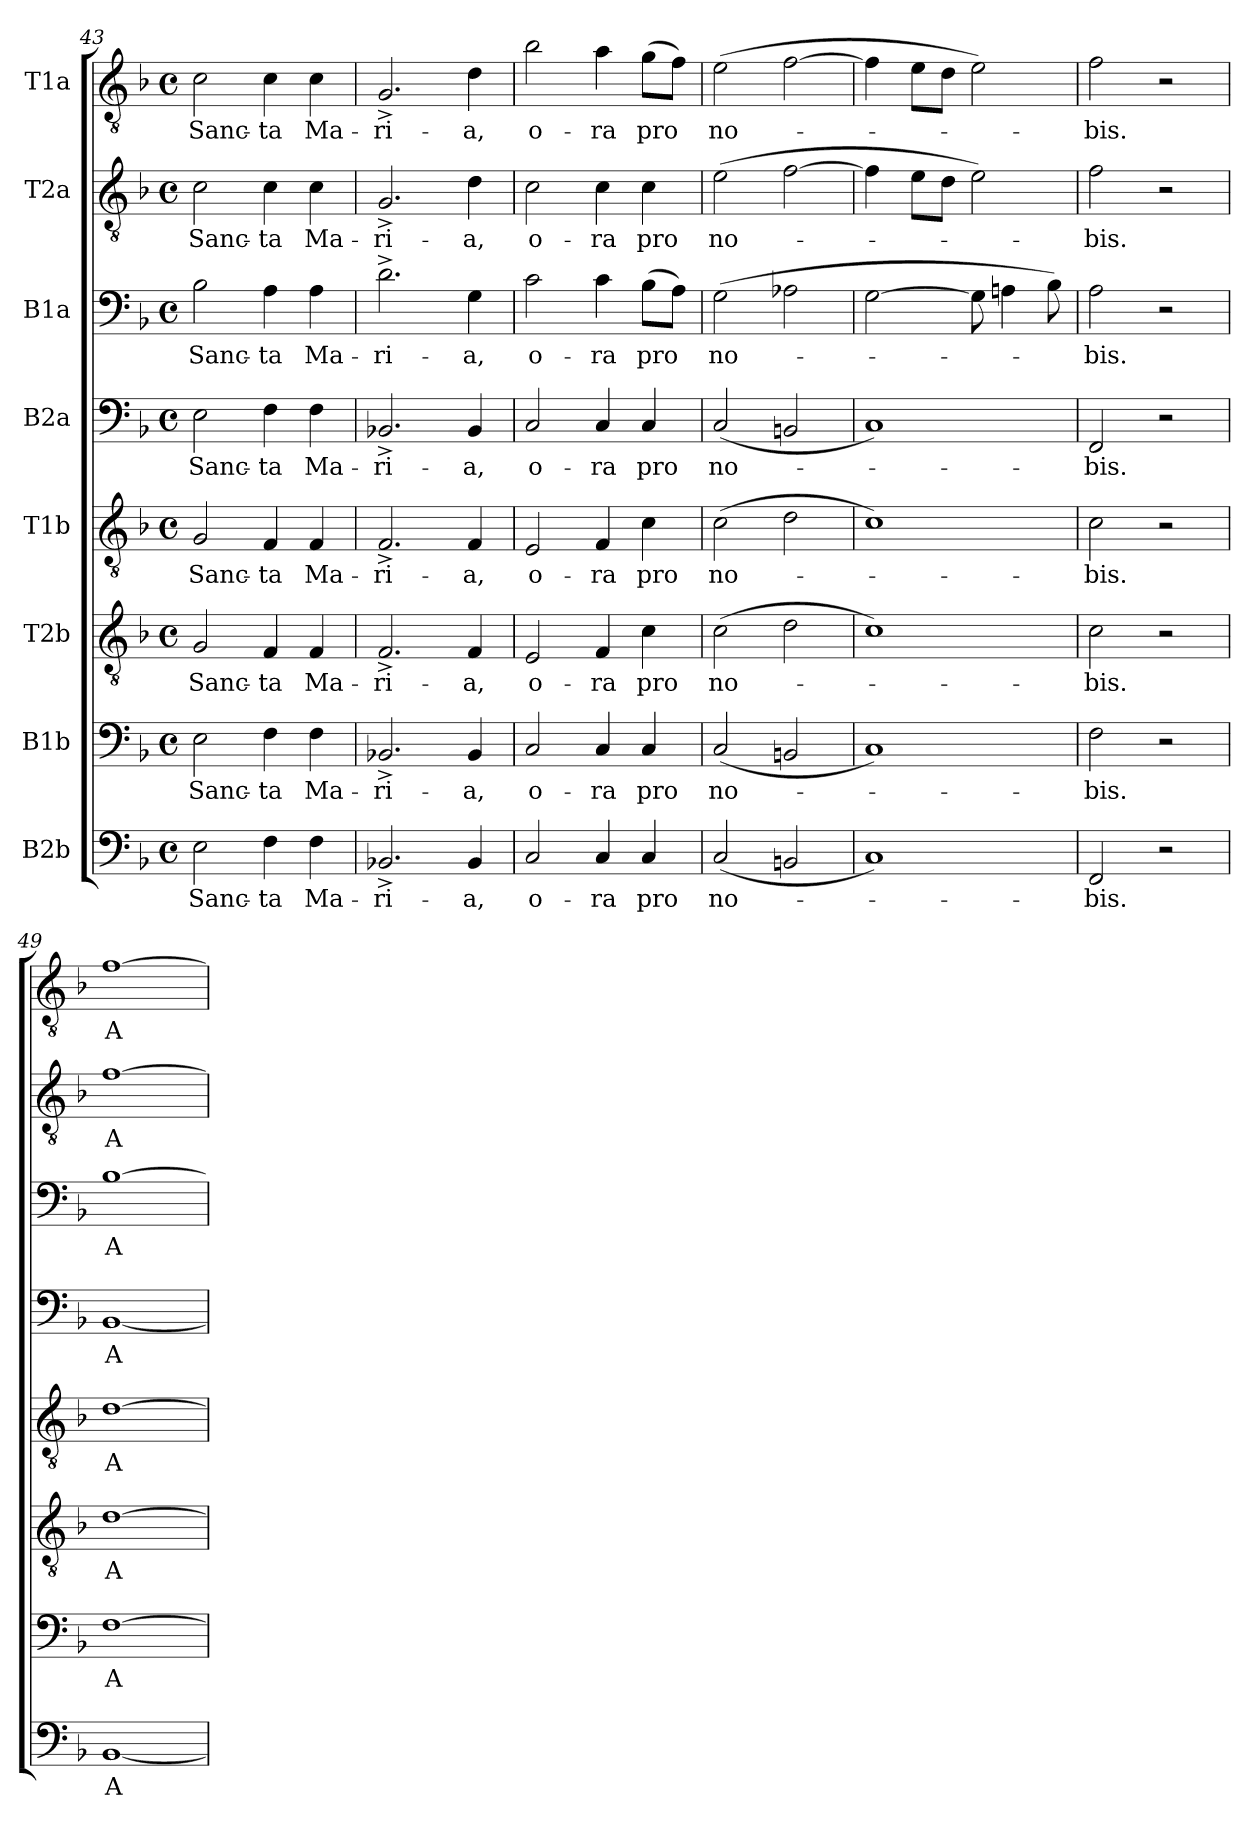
**kern	**text	**kern	**text	**kern	**text	**kern	**text	**kern	**text	**kern	**text	**kern	**text	**kern	**text
*part8	*part8	*part7	*part7	*part6	*part6	*part5	*part5	*part4	*part4	*part3	*part3	*part2	*part2	*part1	*part1
*staff8	*staff8	*staff7	*staff7	*staff6	*staff6	*staff5	*staff5	*staff4	*staff4	*staff3	*staff3	*staff2	*staff2	*staff1	*staff1
*I"B2b	*	*I"B1b	*	*I"T2b	*	*I"T1b	*	*I"B2a	*	*I"B1a	*	*I"T2a	*	*I"T1a	*
*clefF4	*	*clefF4	*	*clefGv2	*	*clefGv2	*	*clefF4	*	*clefF4	*	*clefGv2	*	*clefGv2	*
*k[b-]	*	*k[b-]	*	*k[b-]	*	*k[b-]	*	*k[b-]	*	*k[b-]	*	*k[b-]	*	*k[b-]	*
*M4/4	*	*M4/4	*	*M4/4	*	*M4/4	*	*M4/4	*	*M4/4	*	*M4/4	*	*M4/4	*
*met(c)	*	*met(c)	*	*met(c)	*	*met(c)	*	*met(c)	*	*met(c)	*	*met(c)	*	*met(c)	*
=43	=43	=43	=43	=43	=43	=43	=43	=43	=43	=43	=43	=43	=43	=43	=43
!	!LO:LY:b	!	!LO:LY:b	!	!LO:LY:b	!	!LO:LY:b	!	!LO:LY:b	!	!LO:LY:b	!	!LO:LY:b	!	!LO:LY:b
2E\	Sanc-	2E\	Sanc-	2G/	Sanc-	2G/	Sanc-	2E\	Sanc-	2B-\	Sanc-	2c\	Sanc-	2c\	Sanc-
!	!LO:LY:b	!	!LO:LY:b	!	!LO:LY:b	!	!LO:LY:b	!	!LO:LY:b	!	!LO:LY:b	!	!LO:LY:b	!	!LO:LY:b
4F\	-ta	4F\	-ta	4F/	-ta	4F/	-ta	4F\	-ta	4A\	-ta	4c\	-ta	4c\	-ta
!	!LO:LY:b	!	!LO:LY:b	!	!LO:LY:b	!	!LO:LY:b	!	!LO:LY:b	!	!LO:LY:b	!	!LO:LY:b	!	!LO:LY:b
4F\	Ma-	4F\	Ma-	4F/	Ma-	4F/	Ma-	4F\	Ma-	4A\	Ma-	4c\	Ma-	4c\	Ma-
=44	=44	=44	=44	=44	=44	=44	=44	=44	=44	=44	=44	=44	=44	=44	=44
!	!LO:LY:b	!	!LO:LY:b	!	!LO:LY:b	!	!LO:LY:b	!	!LO:LY:b	!	!LO:LY:b	!	!LO:LY:b	!	!LO:LY:b
2.BB-X^/	-ri-	2.BB-X^/	-ri-	2.F^/	-ri-	2.F^/	-ri-	2.BB-X^/	-ri-	2.d^\	-ri-	2.G^/	-ri-	2.G^/	-ri-
!	!LO:LY:b	!	!LO:LY:b	!	!LO:LY:b	!	!LO:LY:b	!	!LO:LY:b	!	!LO:LY:b	!	!LO:LY:b	!	!LO:LY:b
4BB-/	-a,	4BB-/	-a,	4F/	-a,	4F/	-a,	4BB-/	-a,	4G\	-a,	4d\	-a,	4d\	-a,
=45	=45	=45	=45	=45	=45	=45	=45	=45	=45	=45	=45	=45	=45	=45	=45
!	!LO:LY:b	!	!LO:LY:b	!	!LO:LY:b	!	!LO:LY:b	!	!LO:LY:b	!	!LO:LY:b	!	!LO:LY:b	!	!LO:LY:b
2C/	o-	2C/	o-	2E/	o-	2E/	o-	2C/	o-	2c\	o-	2c\	o-	2b-\	o-
!	!LO:LY:b	!	!LO:LY:b	!	!LO:LY:b	!	!LO:LY:b	!	!LO:LY:b	!	!LO:LY:b	!	!LO:LY:b	!	!LO:LY:b
4C/	-ra	4C/	-ra	4F/	-ra	4F/	-ra	4C/	-ra	4c\	-ra	4c\	-ra	4a\	-ra
!	!LO:LY:b	!	!LO:LY:b	!	!LO:LY:b	!	!LO:LY:b	!	!LO:LY:b	!	!LO:LY:b	!	!LO:LY:b	!	!LO:LY:b
4C/	pro	4C/	pro	4c\	pro	4c\	pro	4C/	pro	(>8B-\L	pro	4c\	pro	(>8g\L	pro
.	.	.	.	.	.	.	.	.	.	8A\J)	.	.	.	8f\J)	.
!!LO:PB:g=z
=46	=46	=46	=46	=46	=46	=46	=46	=46	=46	=46	=46	=46	=46	=46	=46
!	!LO:LY:b	!	!LO:LY:b	!	!LO:LY:b	!	!LO:LY:b	!	!LO:LY:b	!	!LO:LY:b	!	!LO:LY:b	!	!LO:LY:b
(<2C/	no-	(<2C/	no-	(>2c\	no-	(>2c\	no-	(<2C/	no-	(>2G\	no-	(>2e\	no-	(>2e\	no-
2BBn/	.	2BBn/	.	2d\	.	2d\	.	2BBn/	.	2A-X\	.	[2f\	.	[2f\	.
=47	=47	=47	=47	=47	=47	=47	=47	=47	=47	=47	=47	=47	=47	=47	=47
1C)	.	1C)	.	1c)	.	1c)	.	1C)	.	[2G\	.	4f\]	.	4f\]	.
.	.	.	.	.	.	.	.	.	.	.	.	8e\L	.	8e\L	.
.	.	.	.	.	.	.	.	.	.	.	.	8d\J	.	8d\J	.
.	.	.	.	.	.	.	.	.	.	8G\]	.	2e\)	.	2e\)	.
.	.	.	.	.	.	.	.	.	.	4An\	.	.	.	.	.
.	.	.	.	.	.	.	.	.	.	8B-\)	.	.	.	.	.
=48	=48	=48	=48	=48	=48	=48	=48	=48	=48	=48	=48	=48	=48	=48	=48
!	!LO:LY:b	!	!LO:LY:b	!	!LO:LY:b	!	!LO:LY:b	!	!LO:LY:b	!	!LO:LY:b	!	!LO:LY:b	!	!LO:LY:b
2FF/	-bis.	2F\	-bis.	2c\	-bis.	2c\	-bis.	2FF/	-bis.	2A\	-bis.	2f\	-bis.	2f\	-bis.
2r	.	2r	.	2r	.	2r	.	2r	.	2r	.	2r	.	2r	.
=49	=49	=49	=49	=49	=49	=49	=49	=49	=49	=49	=49	=49	=49	=49	=49
!	!LO:LY:b	!	!LO:LY:b	!	!LO:LY:b	!	!LO:LY:b	!	!LO:LY:b	!	!LO:LY:b	!	!LO:LY:b	!	!LO:LY:b
[1BB-	A-	[1F	A-	[1d	A-	[1d	A-	[1BB-	A-	[1B-	A-	[1f	A-	[1f	A-
=	=	=	=	=	=	=	=	=	=	=	=	=	=	=	=
*-	*-	*-	*-	*-	*-	*-	*-	*-	*-	*-	*-	*-	*-	*-	*-
